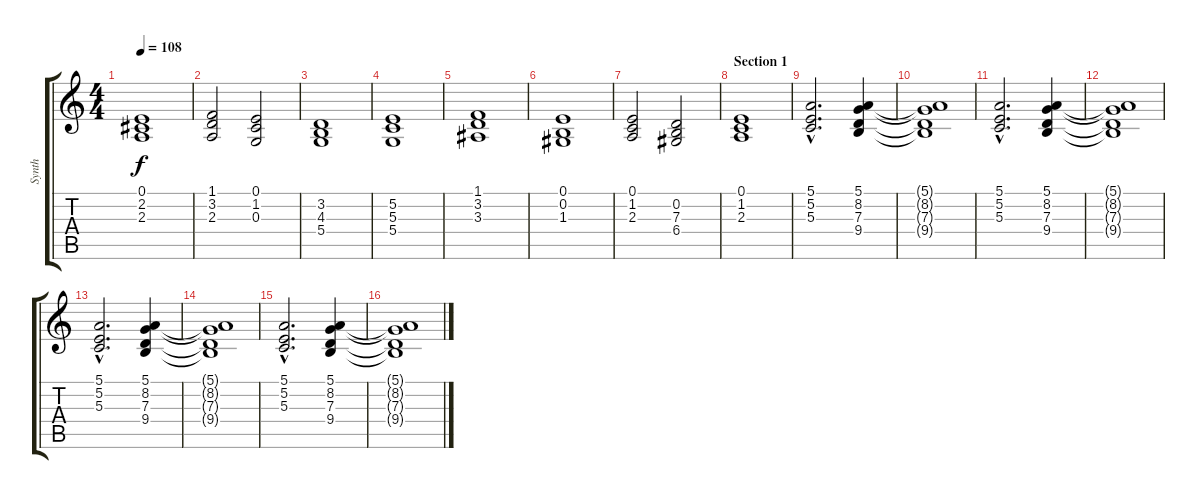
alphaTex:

\track ("Synth" "Synth") {instrument synthvoice}
\staff {score tabs}
\tuning (E4 B3 G3 D3 A2 E2) {hide}
\ts (4 4)
\tempo 108
\clef g2
\ks c
(0.1 2.2 2.3).1{dy f} |
(1.1 3.2 2.3).2 (0.1 1.2 0.3).2 |
(3.2 4.3 5.4).1 |
(5.2 5.3 5.4).1 |
(1.1 3.2 3.3).1 |
(0.1 0.2 1.3).1 |
(0.1 1.2 2.3).2 (0.2 7.3 6.4).2 |
\section ("" "Section 1")
(0.1 1.2 2.3).1 |
(5.1{hac} 5.2{hac} 5.3{hac}).2{d} (5.1 8.2 7.3 9.4).4 |
(5.1{t} 8.2{t} 7.3{t} 9.4{t}).1 |
(5.1{hac} 5.2{hac} 5.3{hac}).2{d} (5.1 8.2 7.3 9.4).4 |
(5.1{t} 8.2{t} 7.3{t} 9.4{t}).1 |
(5.1{hac} 5.2{hac} 5.3{hac}).2{d} (5.1 8.2 7.3 9.4).4 |
(5.1{t} 8.2{t} 7.3{t} 9.4{t}).1 |
(5.1{hac} 5.2{hac} 5.3{hac}).2{d} (5.1 8.2 7.3 9.4).4 |
(5.1{t} 8.2{t} 7.3{t} 9.4{t}).1
